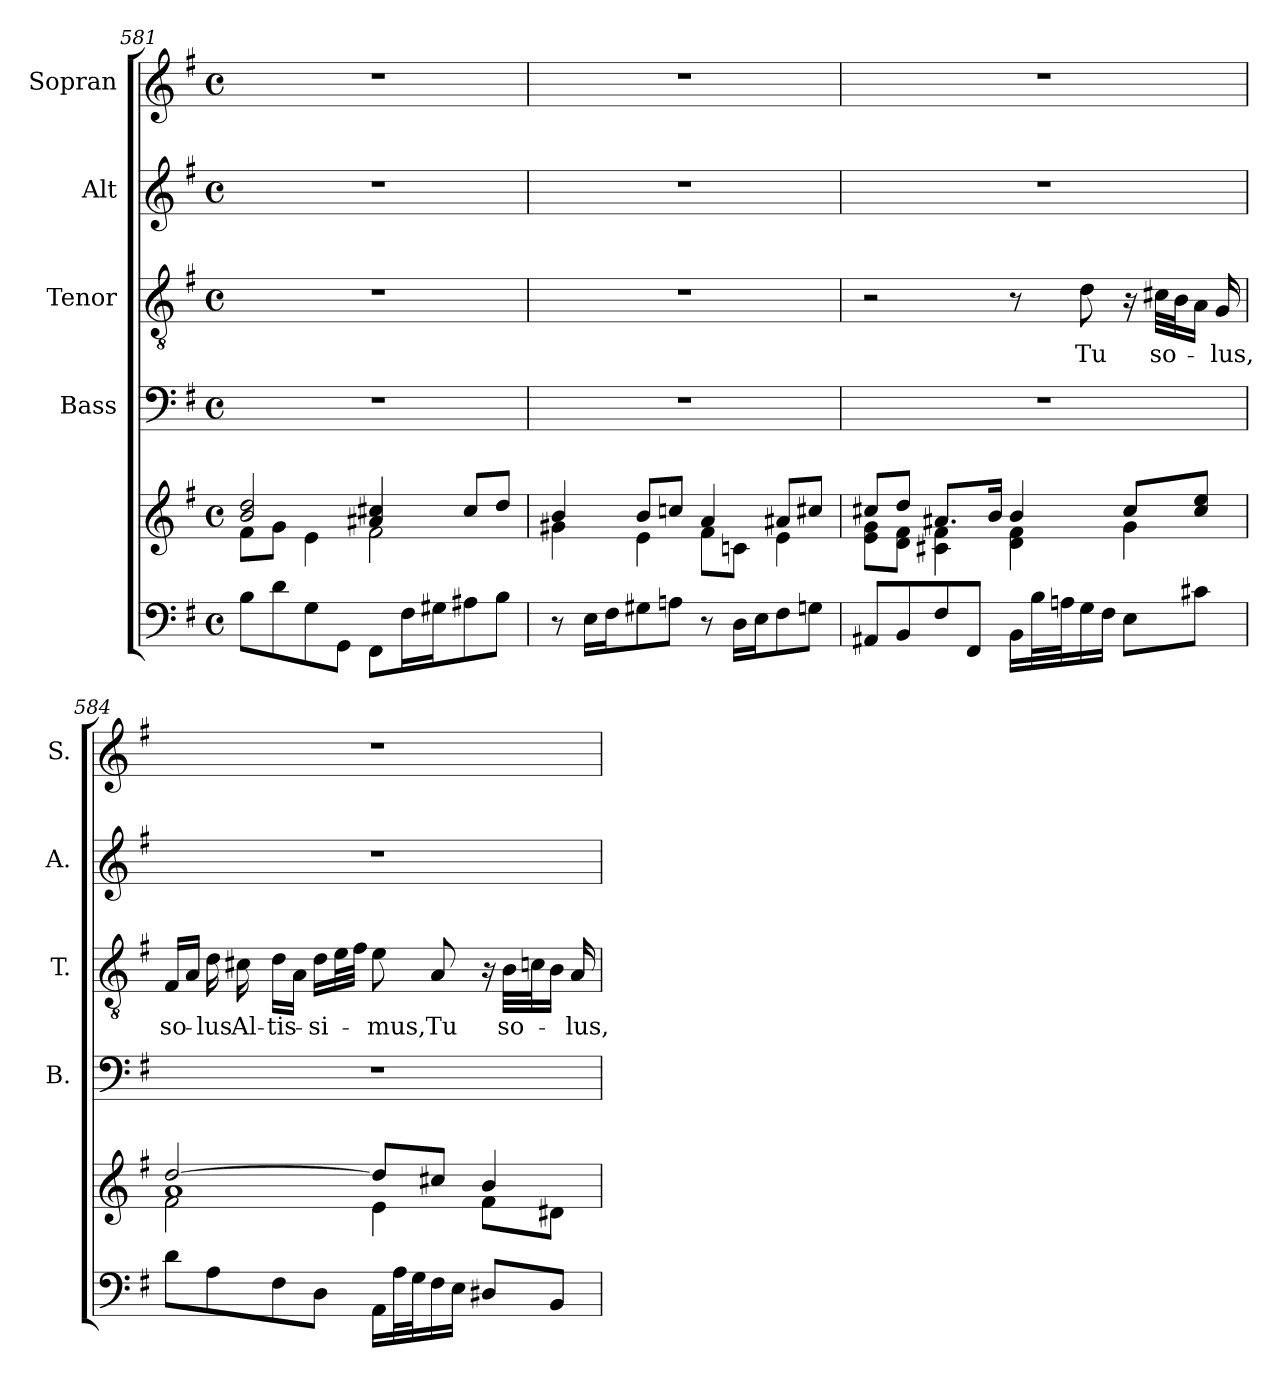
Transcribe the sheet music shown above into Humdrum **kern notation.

**kern	**kern	**kern	**kern	**text	**kern	**kern
*part5	*part5	*part4	*part3	*part3	*part2	*part1
*staff6	*staff5	*staff4	*staff3	*staff3	*staff2	*staff1
*	*	*I"Bass	*I"Tenor	*	*I"Alt	*I"Sopran
*	*	*I'B.	*I'T.	*	*I'A.	*I'S.
*clefF4	*clefG2	*clefF4	*clefGv2	*	*clefG2	*clefG2
*k[f#]	*k[f#]	*k[f#]	*k[f#]	*	*k[f#]	*k[f#]
*G:	*G:	*G:	*G:	*	*G:	*G:
*M4/4	*M4/4	*M4/4	*M4/4	*	*M4/4	*M4/4
*met(c)	*met(c)	*met(c)	*met(c)	*	*met(c)	*met(c)
=581	=581	=581	=581	=581	=581	=581
*	*^	*	*	*	*	*
8B\L	2b/ 2dd/	8f#\L	1r	1r	.	1r	1r
8d\	.	8g\J	.	.	.	.	.
8G\	.	4e\	.	.	.	.	.
8GG\J	.	.	.	.	.	.	.
8FF#\L	4a#X/ 4cc#X/	2f#\	.	.	.	.	.
16F#\L	.	.	.	.	.	.	.
16G#X\J	.	.	.	.	.	.	.
8A#X\	8cc#/L	.	.	.	.	.	.
8B\J	8dd/J	.	.	.	.	.	.
=582	=582	=582	=582	=582	=582	=582	=582
8r	4b/	4g#X\	1r	1r	.	1r	1r
16E\LL	.	.	.	.	.	.	.
16F#\J	.	.	.	.	.	.	.
8G#X\	8b/L	4e\	.	.	.	.	.
8An\J	8ccn/J	.	.	.	.	.	.
8r	4a/	8f#\L	.	.	.	.	.
16D\LL	.	8cn\J	.	.	.	.	.
16E\J	.	.	.	.	.	.	.
8F#\	8a#X/L	4e\	.	.	.	.	.
8Gn\J	8cc#X/J	.	.	.	.	.	.
!!LO:LB:g=z
=583	=583	=583	=583	=583	=583	=583	=583
8AA#X/L	8cc#X/L	8e\ 8g\L	1r	2r	.	1r	1r
8BB/	8dd/J	8d\ 8f#\J	.	.	.	.	.
8F#/	8.a#X/L	4c#X\ 4f#\	.	.	.	.	.
8FF#/J	.	.	.	.	.	.	.
.	16b/Jk	.	.	.	.	.	.
16BB\LL	4b/	4d\ 4f#\	.	8r	.	.	.
32B\L	.	.	.	.	.	.	.
32An\J	.	.	.	.	.	.	.
!	!	!	!	!	!LO:LY:b	!	!
16G\	.	.	.	8d\	Tu	.	.
16F#\JJ	.	.	.	.	.	.	.
8E\L	8cc#/L	4g\	.	16r	.	.	.
!	!	!	!	!	!LO:LY:b	!	!
.	.	.	.	32c#X\LLL	so-	.	.
.	.	.	.	32B\J	.	.	.
8c#X\J	8cc#/ 8ee/J	.	.	16A\JJ	.	.	.
!	!	!	!	!	!LO:LY:b	!	!
.	.	.	.	16G/	-lus,	.	.
=584	=584	=584	=584	=584	=584	=584	=584
*	*	*^	*	*	*	*	*
!	!	!	!	!	!	!LO:LY:b	!	!
8d\L	[>2dd/	2f#\	1a	1r	16F#/LL	so-	1r	1r
.	.	.	.	.	16A/JJ	.	.	.
!	!	!	!	!	!	!LO:LY:b	!	!
8A\	.	.	.	.	16d\	-lus	.	.
!	!	!	!	!	!	!LO:LY:b	!	!
.	.	.	.	.	16c#X\	Al-	.	.
!	!	!	!	!	!	!LO:LY:b	!	!
8F#\	.	.	.	.	16d\LL	-tis-	.	.
.	.	.	.	.	16A\JJ	.	.	.
!	!	!	!	!	!	!LO:LY:b	!	!
8D\J	.	.	.	.	16d\LL	-si-	.	.
.	.	.	.	.	32e\L	.	.	.
.	.	.	.	.	32f#\JJJ	.	.	.
!	!	!	!	!	!	!LO:LY:b	!	!
16AA\LL	8dd/L]	4e\	.	.	8e\	-mus,	.	.
32A\L	.	.	.	.	.	.	.	.
32G\J	.	.	.	.	.	.	.	.
!	!	!	!	!	!	!LO:LY:b	!	!
16F#\	8cc#X/J	.	.	.	8A/	Tu	.	.
16E\JJ	.	.	.	.	.	.	.	.
8D#X/L	4b/	8f#\L	.	.	16r	.	.	.
!	!	!	!	!	!	!LO:LY:b	!	!
.	.	.	.	.	32B\LLL	so-	.	.
.	.	.	.	.	32cn\J	.	.	.
8BB/J	.	8d#X\J	.	.	16B\JJ	.	.	.
!	!	!	!	!	!	!LO:LY:b	!	!
.	.	.	.	.	16A/	-lus,	.	.
*	*v	*v	*v	*	*	*	*	*
=	=	=	=	=	=	=
*-	*-	*-	*-	*-	*-	*-
